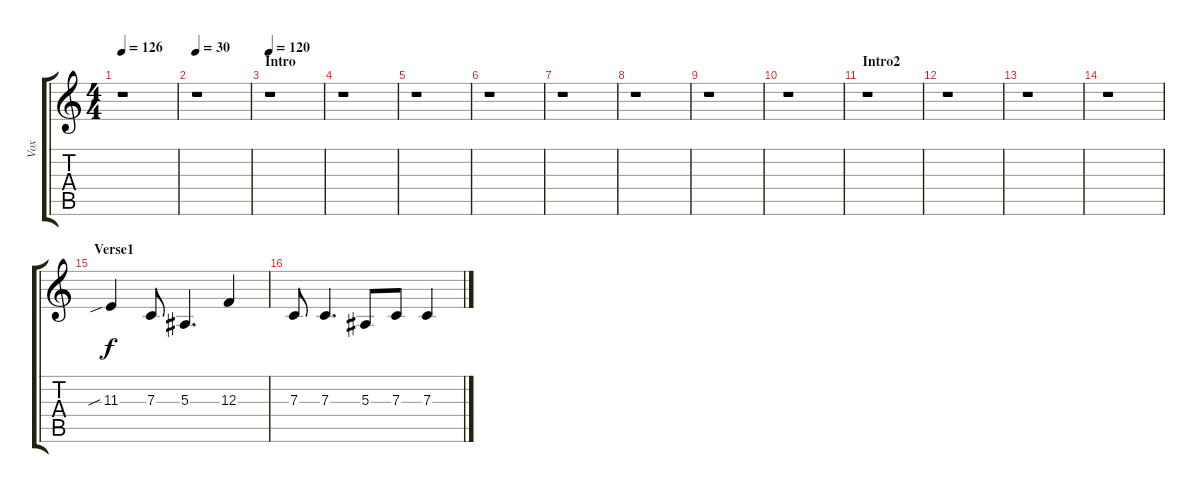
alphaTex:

\track ("Vox" "Vox") {instrument lead5charang}
\staff {score tabs}
\tuning (D4 A3 F3 C3 G2 C2) {hide}
\ts (4 4)
\tempo 126
\clef g2
\ks c
r.1{dy f instrument lead5charang} |
\tempo 30
r.1 |
\section ("" "Intro")
\tempo 120
r.1 |
r.1 |
r.1 |
r.1 |
r.1 |
r.1 |
r.1 |
r.1 |
\section ("" "Intro2")
r.1 |
r.1 |
r.1 |
r.1 |
\section ("" "Verse1")
11.3{sib}.4 7.3.8 5.3.4{d} 12.3.4 |
7.3.8 7.3.4{d} 5.3.8 7.3.8 7.3.4
